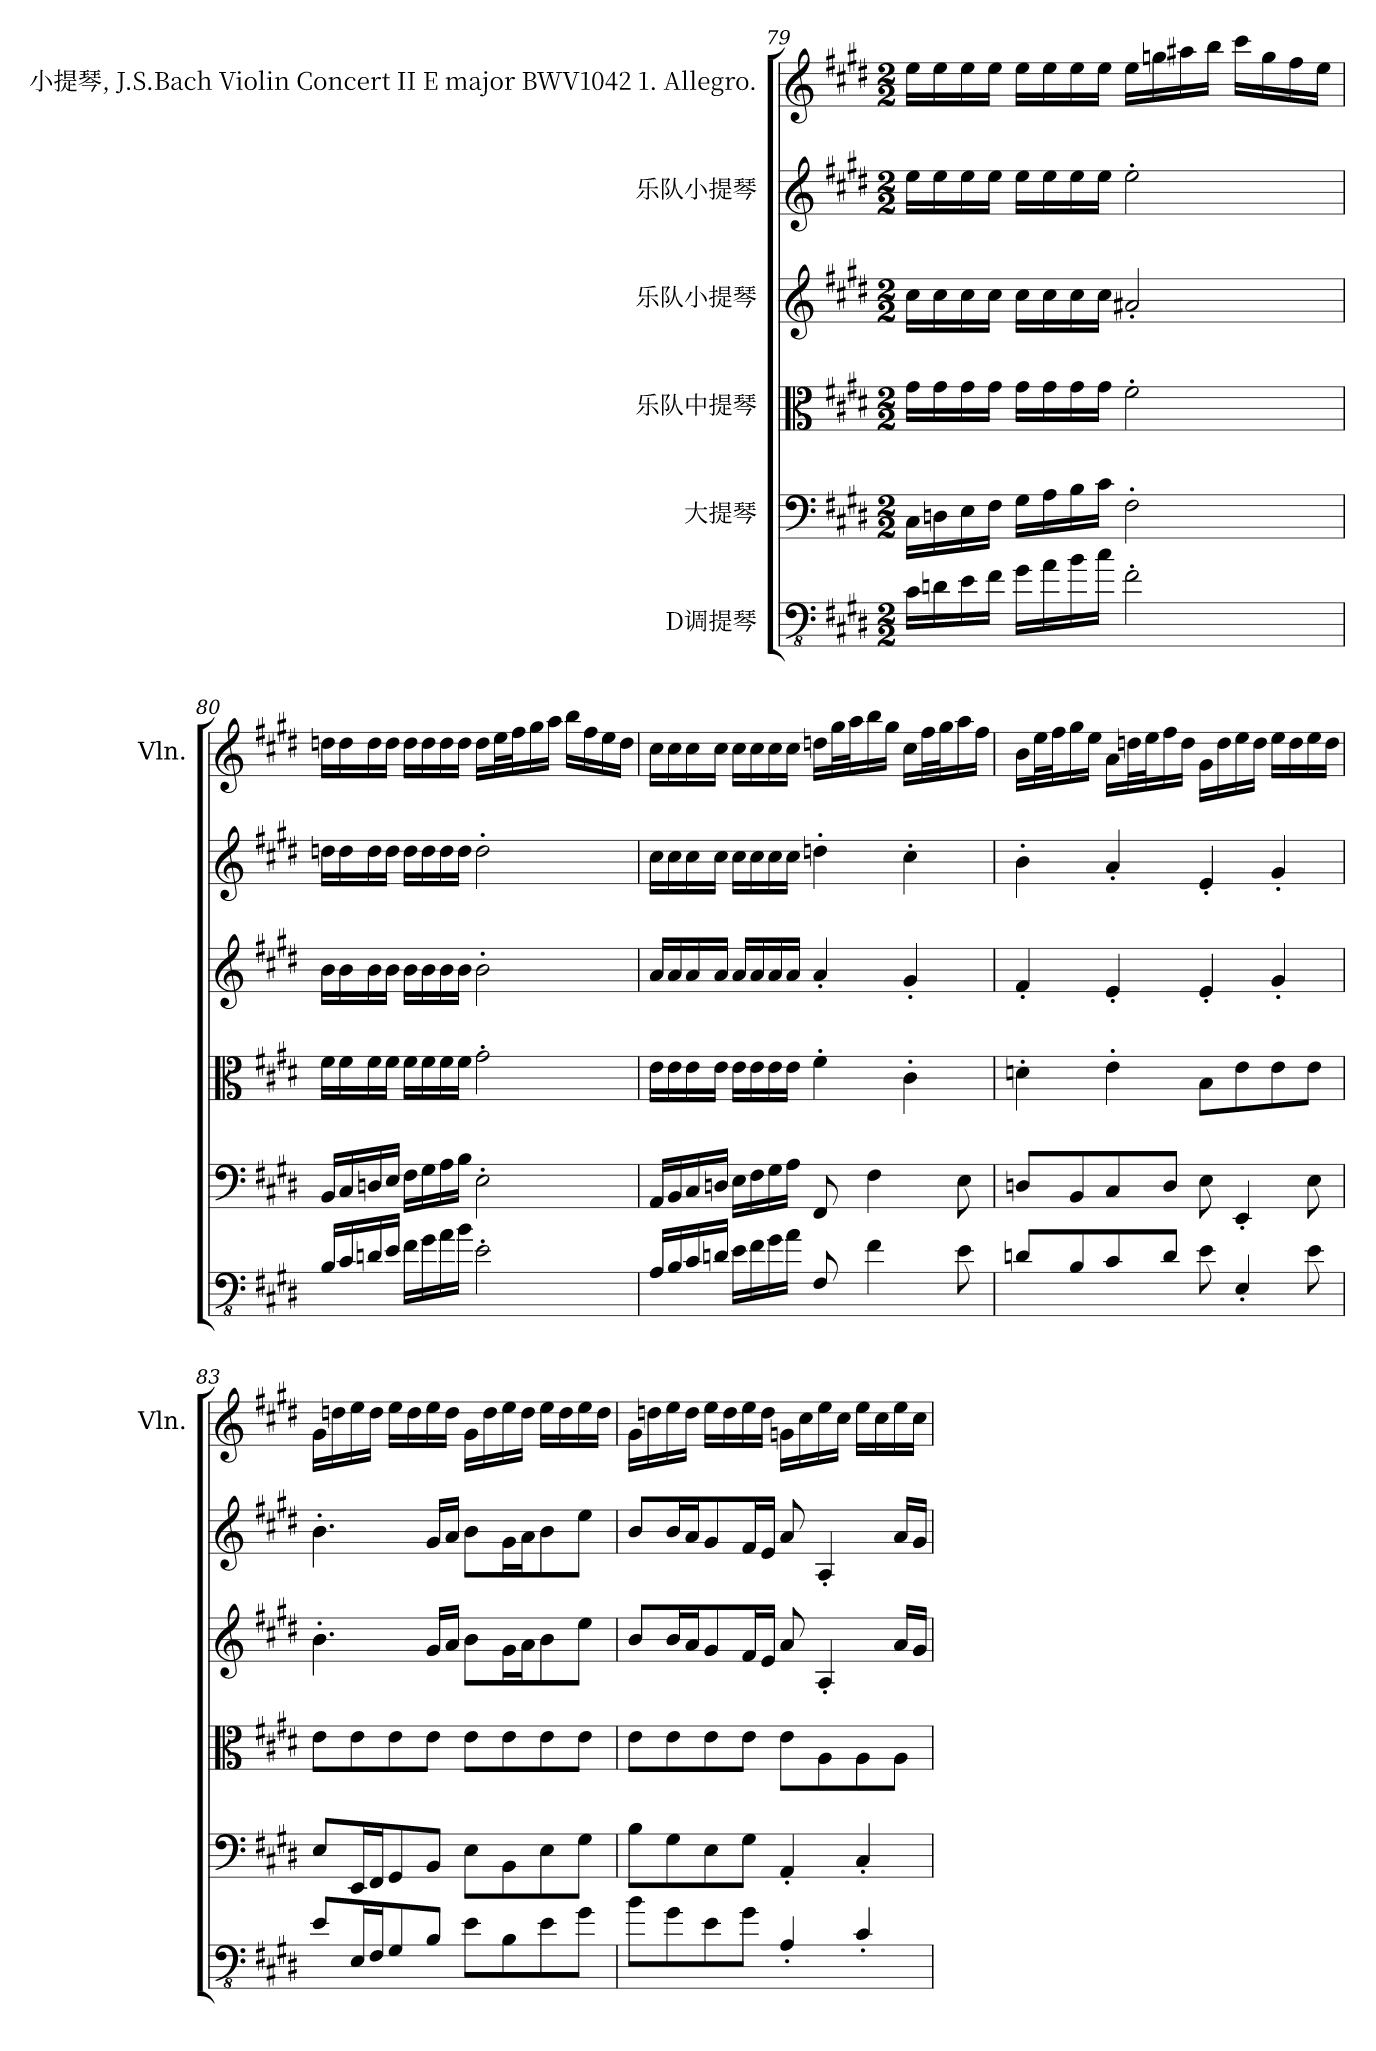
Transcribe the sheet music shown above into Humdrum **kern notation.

**kern	**kern	**kern	**kern	**kern	**kern
*part6	*part5	*part4	*part3	*part2	*part1
*staff6	*staff5	*staff4	*staff3	*staff2	*staff1
*I"D调提琴	*I"大提琴	*I"乐队中提琴	*I"乐队小提琴	*I"乐队小提琴	*I"小提琴, J.S.Bach Violin Concert II E major BWV1042 1. Allegro.
*	*	*	*	*	*I'Vln.
!!LO:PB:g=z
*clefFv4	*clefF4	*clefC3	*clefG2	*clefG2	*clefG2
*ITrd7c12	*	*	*	*	*
*k[f#c#g#d#]	*k[f#c#g#d#]	*k[f#c#g#d#]	*k[f#c#g#d#]	*k[f#c#g#d#]	*k[f#c#g#d#]
*M2/2	*M2/2	*M2/2	*M2/2	*M2/2	*M2/2
=79	=79	=79	=79	=79	=79
16CC#\LL	16C#\LL	16g#\LL	16cc#\LL	16ee\LL	16ee\LL
16DDn\	16Dn\	16g#\	16cc#\	16ee\	16ee\
16EE\	16E\	16g#\	16cc#\	16ee\	16ee\
16FF#\JJ	16F#\JJ	16g#\JJ	16cc#\JJ	16ee\JJ	16ee\JJ
16GG#\LL	16G#\LL	16g#\LL	16cc#\LL	16ee\LL	16ee\LL
16AA\	16A\	16g#\	16cc#\	16ee\	16ee\
16BB\	16B\	16g#\	16cc#\	16ee\	16ee\
16C#\JJ	16c#\JJ	16g#\JJ	16cc#\JJ	16ee\JJ	16ee\JJ
2FF#'\	2F#'\	2f#'\	2a#X'/	2ee'\	16ee\LL
.	.	.	.	.	16ggn\
.	.	.	.	.	16aa#X\
.	.	.	.	.	16bb\JJ
.	.	.	.	.	16ccc#\LL
.	.	.	.	.	16gg\
.	.	.	.	.	16ff#\
.	.	.	.	.	16ee\JJ
=80	=80	=80	=80	=80	=80
16BBB/LL	16BB/LL	16f#\LL	16b\LL	16ddn\LL	16ddn\LL
16CC#/	16C#/	16f#\	16b\	16dd\	16dd\
16DDn/	16Dn/	16f#\	16b\	16dd\	16dd\
16EE/JJ	16E/JJ	16f#\JJ	16b\JJ	16dd\JJ	16dd\JJ
16FF#\LL	16F#\LL	16f#\LL	16b\LL	16dd\LL	16dd\LL
16GG#\	16G#\	16f#\	16b\	16dd\	16dd\
16AA\	16A\	16f#\	16b\	16dd\	16dd\
16BB\JJ	16B\JJ	16f#\JJ	16b\JJ	16dd\JJ	16dd\JJ
2EE'\	2E'\	2g#'\	2b'\	2dd'\	16dd\LL
.	.	.	.	.	32ee\L
.	.	.	.	.	32ff#\J
.	.	.	.	.	16gg#\
.	.	.	.	.	16aa\JJ
.	.	.	.	.	16bb\LL
.	.	.	.	.	16ff#\
.	.	.	.	.	16ee\
.	.	.	.	.	16dd\JJ
!!LO:LB:g=z
=81	=81	=81	=81	=81	=81
16AAA/LL	16AA/LL	16e\LL	16a/LL	16cc#\LL	16cc#\LL
16BBB/	16BB/	16e\	16a/	16cc#\	16cc#\
16CC#/	16C#/	16e\	16a/	16cc#\	16cc#\
16DDn/JJ	16Dn/JJ	16e\JJ	16a/JJ	16cc#\JJ	16cc#\JJ
16EE\LL	16E\LL	16e\LL	16a/LL	16cc#\LL	16cc#\LL
16FF#\	16F#\	16e\	16a/	16cc#\	16cc#\
16GG#\	16G#\	16e\	16a/	16cc#\	16cc#\
16AA\JJ	16A\JJ	16e\JJ	16a/JJ	16cc#\JJ	16cc#\JJ
8FFF#/	8FF#/	4f#'\	4a'/	4ddn'\	16ddn\LL
.	.	.	.	.	32gg#\L
.	.	.	.	.	32aa\J
4FF#\	4F#\	.	.	.	16bb\
.	.	.	.	.	16gg#\JJ
.	.	4c#'\	4g#'/	4cc#'\	16cc#\LL
.	.	.	.	.	32ff#\L
.	.	.	.	.	32gg#\J
8EE\	8E\	.	.	.	16aa\
.	.	.	.	.	16ff#\JJ
=82	=82	=82	=82	=82	=82
8DDn/L	8Dn/L	4dn'\	4f#'/	4b'\	16b\LL
.	.	.	.	.	32ee\L
.	.	.	.	.	32ff#\J
8BBB/	8BB/	.	.	.	16gg#\
.	.	.	.	.	16ee\JJ
8CC#/	8C#/	4e'\	4e'/	4a'/	16a\LL
.	.	.	.	.	32ddn\L
.	.	.	.	.	32ee\J
8DD/J	8D/J	.	.	.	16ff#\
.	.	.	.	.	16dd\JJ
8EE\	8E\	8B\L	4e'/	4e'/	16g#\LL
.	.	.	.	.	16dd\
4EEE'/	4EE'/	8e\	.	.	16ee\
.	.	.	.	.	16dd\JJ
.	.	8e\	4g#'/	4g#'/	16ee\LL
.	.	.	.	.	16dd\
8EE\	8E\	8e\J	.	.	16ee\
.	.	.	.	.	16dd\JJ
!!LO:PB:g=z
=83	=83	=83	=83	=83	=83
8EE/L	8E/L	8e\L	4.b'\	4.b'\	16g#\LL
.	.	.	.	.	16ddn\
16EEE/L	16EE/L	8e\	.	.	16ee\
16FFF#/J	16FF#/J	.	.	.	16dd\JJ
8GGG#/	8GG#/	8e\	.	.	16ee\LL
.	.	.	.	.	16dd\
8BBB/J	8BB/J	8e\J	16g#/LL	16g#/LL	16ee\
.	.	.	16a/JJ	16a/JJ	16dd\JJ
8EE\L	8E\L	8e\L	8b\L	8b\L	16g#\LL
.	.	.	.	.	16dd\
8BBB\	8BB\	8e\	16g#\L	16g#\L	16ee\
.	.	.	16a\J	16a\J	16dd\JJ
8EE\	8E\	8e\	8b\	8b\	16ee\LL
.	.	.	.	.	16dd\
8GG#\J	8G#\J	8e\J	8ee\J	8ee\J	16ee\
.	.	.	.	.	16dd\JJ
=84	=84	=84	=84	=84	=84
8BB\L	8B\L	8e\L	8b/L	8b/L	16g#\LL
.	.	.	.	.	16ddn\
8GG#\	8G#\	8e\	16b/L	16b/L	16ee\
.	.	.	16a/J	16a/J	16dd\JJ
8EE\	8E\	8e\	8g#/	8g#/	16ee\LL
.	.	.	.	.	16dd\
8GG#\J	8G#\J	8e\J	16f#/L	16f#/L	16ee\
.	.	.	16e/JJ	16e/JJ	16dd\JJ
4AAA'/	4AA'/	8e\L	8a/	8a/	16gn\LL
.	.	.	.	.	16cc#\
.	.	8A\	4A'/	4A'/	16ee\
.	.	.	.	.	16cc#\JJ
4CC#'/	4C#'/	8A\	.	.	16ee\LL
.	.	.	.	.	16cc#\
.	.	8A\J	16a/LL	16a/LL	16ee\
.	.	.	16g#/JJ	16g#/JJ	16cc#\JJ
=	=	=	=	=	=
*-	*-	*-	*-	*-	*-
